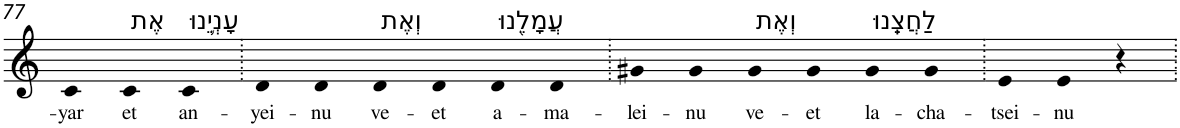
**kern	**text
*part1	*part1
*staff1	*staff1
*I"Piano	*
*I'Pno	*
!!LO:PB:g=z
*clefG2	*
*k[]	*
=77	=77
!	!LO:LY:b
4c	-yar
!LO:TX:a:t=אֶת	!
!	!LO:LY:b
4c	et
!LO:TX:a:t=עָנְיֵ֛נוּ	!
!	!LO:LY:b
4c	an-
=78.	=78.
!	!LO:LY:b
4d	-yei-
!	!LO:LY:b
4d	-nu
!LO:TX:a:t=וְאֶת	!
!	!LO:LY:b
4d	ve-
!	!LO:LY:b
4d	-et
!LO:TX:a:t=עֲמָלֵ֖נוּ	!
!	!LO:LY:b
4d	a-
!	!LO:LY:b
4d	-ma-
=79.	=79.
!	!LO:LY:b
4g#X	-lei-
!	!LO:LY:b
4g#	-nu
!LO:TX:a:t=וְאֶת	!
!	!LO:LY:b
4g#	ve-
!	!LO:LY:b
4g#	-et
!LO:TX:a:t=לַחֲצֵֽנוּ	!
!	!LO:LY:b
4g#	la-
!	!LO:LY:b
4g#	-cha-
=80.	=80.
!	!LO:LY:b
4e	-tsei-
!	!LO:LY:b
4e	-nu
4r	.
=.	=.
*-	*-
